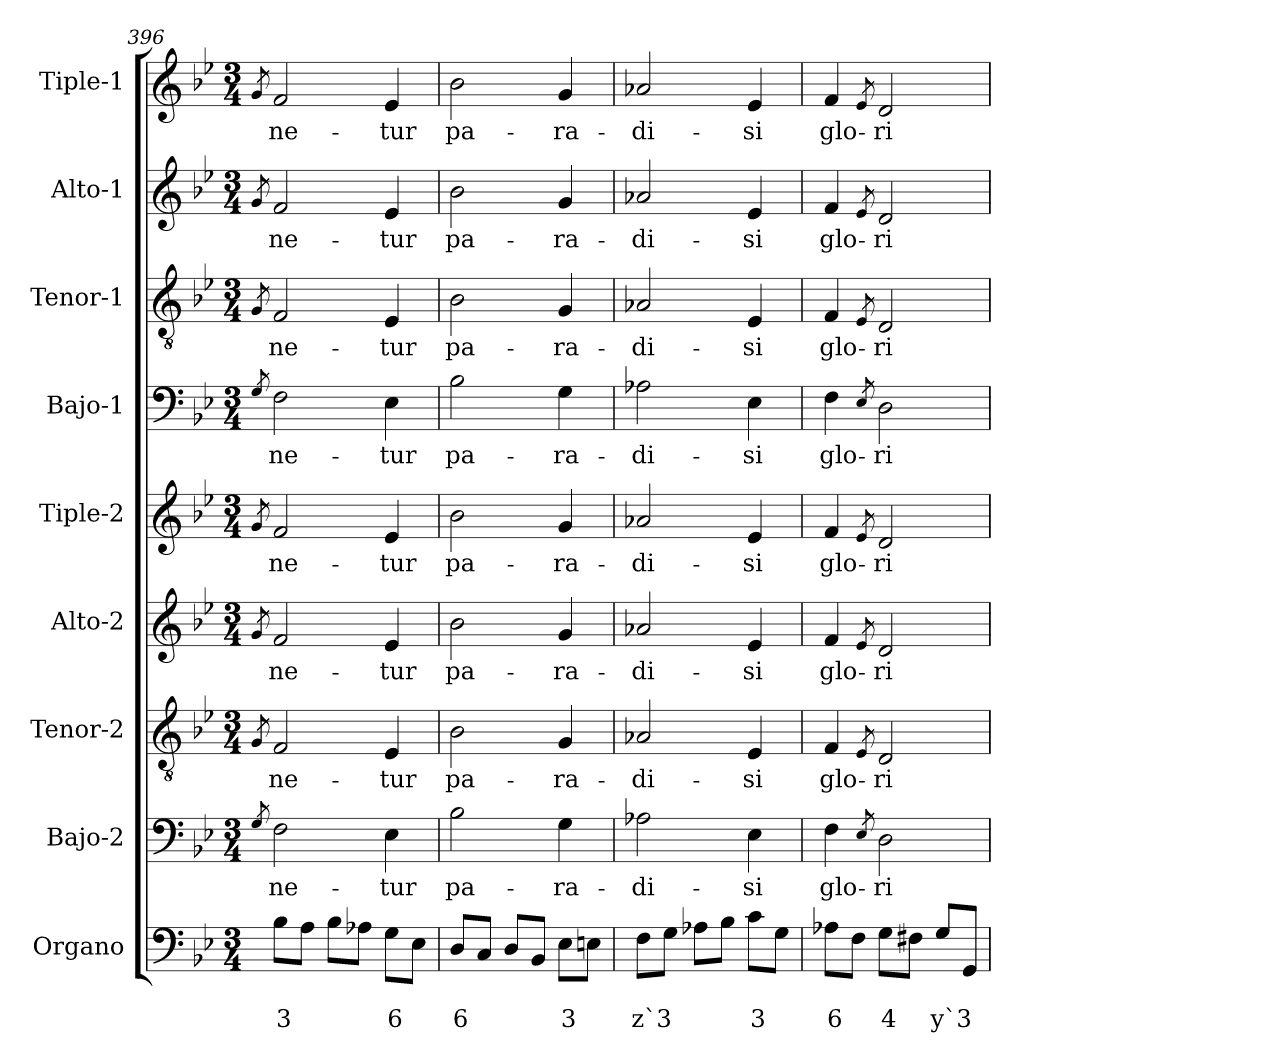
**kern	**text	**text	**kern	**text	**kern	**text	**kern	**text	**kern	**text	**kern	**text	**kern	**text	**kern	**text	**kern	**text
*part9	*part9	*part9	*part8	*part8	*part7	*part7	*part6	*part6	*part5	*part5	*part4	*part4	*part3	*part3	*part2	*part2	*part1	*part1
*staff9	*staff9	*staff9	*staff8	*staff8	*staff7	*staff7	*staff6	*staff6	*staff5	*staff5	*staff4	*staff4	*staff3	*staff3	*staff2	*staff2	*staff1	*staff1
*I"Organo	*	*	*I"Bajo-2	*	*I"Tenor-2	*	*I"Alto-2	*	*I"Tiple-2	*	*I"Bajo-1	*	*I"Tenor-1	*	*I"Alto-1	*	*I"Tiple-1	*
*	*	*	*I'B-2	*	*I'T-2	*	*I'A-2	*	*	*	*I'B1	*	*I'T1	*	*I'A1	*	*	*
*clefF4	*	*	*clefF4	*	*clefGv2	*	*clefG2	*	*clefG2	*	*clefF4	*	*clefGv2	*	*clefG2	*	*clefG2	*
*k[b-e-]	*	*	*k[b-e-]	*	*k[b-e-]	*	*k[b-e-]	*	*k[b-e-]	*	*k[b-e-]	*	*k[b-e-]	*	*k[b-e-]	*	*k[b-e-]	*
*B-:	*	*	*B-:	*	*B-:	*	*B-:	*	*B-:	*	*B-:	*	*B-:	*	*B-:	*	*B-:	*
*M3/4	*	*	*M3/4	*	*M3/4	*	*M3/4	*	*M3/4	*	*M3/4	*	*M3/4	*	*M3/4	*	*M3/4	*
=396	=396	=396	=396	=396	=396	=396	=396	=396	=396	=396	=396	=396	=396	=396	=396	=396	=396	=396
.	.	.	8qG/	.	8qG/	.	8qg/	.	8qg/	.	8qG/	.	8qG/	.	8qg/	.	8qg/	.
!	!	!LO:LY:b	!	!	!	!	!	!	!	!	!	!	!	!	!	!	!	!
!	!	!	!	!LO:LY:b	!	!	!	!	!	!	!	!	!	!	!	!	!	!
!	!	!	!	!	!	!LO:LY:b	!	!	!	!	!	!	!	!	!	!	!	!
!	!	!	!	!	!	!	!	!LO:LY:b	!	!	!	!	!	!	!	!	!	!
!	!	!	!	!	!	!	!	!	!	!LO:LY:b	!	!	!	!	!	!	!	!
!	!	!	!	!	!	!	!	!	!	!	!	!LO:LY:b	!	!	!	!	!	!
!	!	!	!	!	!	!	!	!	!	!	!	!	!	!LO:LY:b	!	!	!	!
!	!	!	!	!	!	!	!	!	!	!	!	!	!	!	!	!LO:LY:b	!	!
!	!	!	!	!	!	!	!	!	!	!	!	!	!	!	!	!	!	!LO:LY:b
8B-\L	.	3	2F\	-ne-	2F/	-ne-	2f/	-ne-	2f/	-ne-	2F\	-ne-	2F/	-ne-	2f/	-ne-	2f/	-ne-
8A\J	.	.	.	.	.	.	.	.	.	.	.	.	.	.	.	.	.	.
8B-\L	.	.	.	.	.	.	.	.	.	.	.	.	.	.	.	.	.	.
8A-X\J	.	.	.	.	.	.	.	.	.	.	.	.	.	.	.	.	.	.
!	!	!LO:LY:b	!	!	!	!	!	!	!	!	!	!	!	!	!	!	!	!
!	!	!	!	!LO:LY:b	!	!	!	!	!	!	!	!	!	!	!	!	!	!
!	!	!	!	!	!	!LO:LY:b	!	!	!	!	!	!	!	!	!	!	!	!
!	!	!	!	!	!	!	!	!LO:LY:b	!	!	!	!	!	!	!	!	!	!
!	!	!	!	!	!	!	!	!	!	!LO:LY:b	!	!	!	!	!	!	!	!
!	!	!	!	!	!	!	!	!	!	!	!	!LO:LY:b	!	!	!	!	!	!
!	!	!	!	!	!	!	!	!	!	!	!	!	!	!LO:LY:b	!	!	!	!
!	!	!	!	!	!	!	!	!	!	!	!	!	!	!	!	!LO:LY:b	!	!
!	!	!	!	!	!	!	!	!	!	!	!	!	!	!	!	!	!	!LO:LY:b
8G\L	.	6	4E-\	-tur	4E-/	-tur	4e-/	-tur	4e-/	-tur	4E-\	-tur	4E-/	-tur	4e-/	-tur	4e-/	-tur
8E-\J	.	.	.	.	.	.	.	.	.	.	.	.	.	.	.	.	.	.
=397	=397	=397	=397	=397	=397	=397	=397	=397	=397	=397	=397	=397	=397	=397	=397	=397	=397	=397
!	!	!LO:LY:b	!	!	!	!	!	!	!	!	!	!	!	!	!	!	!	!
!	!	!	!	!LO:LY:b	!	!	!	!	!	!	!	!	!	!	!	!	!	!
!	!	!	!	!	!	!LO:LY:b	!	!	!	!	!	!	!	!	!	!	!	!
!	!	!	!	!	!	!	!	!LO:LY:b	!	!	!	!	!	!	!	!	!	!
!	!	!	!	!	!	!	!	!	!	!LO:LY:b	!	!	!	!	!	!	!	!
!	!	!	!	!	!	!	!	!	!	!	!	!LO:LY:b	!	!	!	!	!	!
!	!	!	!	!	!	!	!	!	!	!	!	!	!	!LO:LY:b	!	!	!	!
!	!	!	!	!	!	!	!	!	!	!	!	!	!	!	!	!LO:LY:b	!	!
!	!	!	!	!	!	!	!	!	!	!	!	!	!	!	!	!	!	!LO:LY:b
8D/L	.	6	2B-\	pa-	2B-\	pa-	2b-\	pa-	2b-\	pa-	2B-\	pa-	2B-\	pa-	2b-\	pa-	2b-\	pa-
8C/J	.	.	.	.	.	.	.	.	.	.	.	.	.	.	.	.	.	.
8D/L	.	.	.	.	.	.	.	.	.	.	.	.	.	.	.	.	.	.
8BB-/J	.	.	.	.	.	.	.	.	.	.	.	.	.	.	.	.	.	.
!	!	!LO:LY:b	!	!	!	!	!	!	!	!	!	!	!	!	!	!	!	!
!	!	!	!	!LO:LY:b	!	!	!	!	!	!	!	!	!	!	!	!	!	!
!	!	!	!	!	!	!LO:LY:b	!	!	!	!	!	!	!	!	!	!	!	!
!	!	!	!	!	!	!	!	!LO:LY:b	!	!	!	!	!	!	!	!	!	!
!	!	!	!	!	!	!	!	!	!	!LO:LY:b	!	!	!	!	!	!	!	!
!	!	!	!	!	!	!	!	!	!	!	!	!LO:LY:b	!	!	!	!	!	!
!	!	!	!	!	!	!	!	!	!	!	!	!	!	!LO:LY:b	!	!	!	!
!	!	!	!	!	!	!	!	!	!	!	!	!	!	!	!	!LO:LY:b	!	!
!	!	!	!	!	!	!	!	!	!	!	!	!	!	!	!	!	!	!LO:LY:b
8E-\L	.	3	4G\	-ra-	4G/	-ra-	4g/	-ra-	4g/	-ra-	4G\	-ra-	4G/	-ra-	4g/	-ra-	4g/	-ra-
8En\J	.	.	.	.	.	.	.	.	.	.	.	.	.	.	.	.	.	.
!!LO:PB:g=z
=398	=398	=398	=398	=398	=398	=398	=398	=398	=398	=398	=398	=398	=398	=398	=398	=398	=398	=398
!	!	!LO:LY:b	!	!	!	!	!	!	!	!	!	!	!	!	!	!	!	!
!	!	!	!	!LO:LY:b	!	!	!	!	!	!	!	!	!	!	!	!	!	!
!	!	!	!	!	!	!LO:LY:b	!	!	!	!	!	!	!	!	!	!	!	!
!	!	!	!	!	!	!	!	!LO:LY:b	!	!	!	!	!	!	!	!	!	!
!	!	!	!	!	!	!	!	!	!	!LO:LY:b	!	!	!	!	!	!	!	!
!	!	!	!	!	!	!	!	!	!	!	!	!LO:LY:b	!	!	!	!	!	!
!	!	!	!	!	!	!	!	!	!	!	!	!	!	!LO:LY:b	!	!	!	!
!	!	!	!	!	!	!	!	!	!	!	!	!	!	!	!	!LO:LY:b	!	!
!	!	!	!	!	!	!	!	!	!	!	!	!	!	!	!	!	!	!LO:LY:b
8F\L	.	z`3	2A-X\	-di-	2A-X/	-di-	2a-X/	-di-	2a-X/	-di-	2A-X\	-di-	2A-X/	-di-	2a-X/	-di-	2a-X/	-di-
8G\J	.	.	.	.	.	.	.	.	.	.	.	.	.	.	.	.	.	.
8A-X\L	.	.	.	.	.	.	.	.	.	.	.	.	.	.	.	.	.	.
8B-\J	.	.	.	.	.	.	.	.	.	.	.	.	.	.	.	.	.	.
!	!	!LO:LY:b	!	!	!	!	!	!	!	!	!	!	!	!	!	!	!	!
!	!	!	!	!LO:LY:b	!	!	!	!	!	!	!	!	!	!	!	!	!	!
!	!	!	!	!	!	!LO:LY:b	!	!	!	!	!	!	!	!	!	!	!	!
!	!	!	!	!	!	!	!	!LO:LY:b	!	!	!	!	!	!	!	!	!	!
!	!	!	!	!	!	!	!	!	!	!LO:LY:b	!	!	!	!	!	!	!	!
!	!	!	!	!	!	!	!	!	!	!	!	!LO:LY:b	!	!	!	!	!	!
!	!	!	!	!	!	!	!	!	!	!	!	!	!	!LO:LY:b	!	!	!	!
!	!	!	!	!	!	!	!	!	!	!	!	!	!	!	!	!LO:LY:b	!	!
!	!	!	!	!	!	!	!	!	!	!	!	!	!	!	!	!	!	!LO:LY:b
8c\L	.	3	4E-\	-si	4E-/	-si	4e-/	-si	4e-/	-si	4E-\	-si	4E-/	-si	4e-/	-si	4e-/	-si
8G\J	.	.	.	.	.	.	.	.	.	.	.	.	.	.	.	.	.	.
=399	=399	=399	=399	=399	=399	=399	=399	=399	=399	=399	=399	=399	=399	=399	=399	=399	=399	=399
!	!	!LO:LY:b	!	!	!	!	!	!	!	!	!	!	!	!	!	!	!	!
!	!	!	!	!LO:LY:b	!	!	!	!	!	!	!	!	!	!	!	!	!	!
!	!	!	!	!	!	!LO:LY:b	!	!	!	!	!	!	!	!	!	!	!	!
!	!	!	!	!	!	!	!	!LO:LY:b	!	!	!	!	!	!	!	!	!	!
!	!	!	!	!	!	!	!	!	!	!LO:LY:b	!	!	!	!	!	!	!	!
!	!	!	!	!	!	!	!	!	!	!	!	!LO:LY:b	!	!	!	!	!	!
!	!	!	!	!	!	!	!	!	!	!	!	!	!	!LO:LY:b	!	!	!	!
!	!	!	!	!	!	!	!	!	!	!	!	!	!	!	!	!LO:LY:b	!	!
!	!	!	!	!	!	!	!	!	!	!	!	!	!	!	!	!	!	!LO:LY:b
8A-X\L	.	6	4F\	glo-	4F/	glo-	4f/	glo-	4f/	glo-	4F\	glo-	4F/	glo-	4f/	glo-	4f/	glo-
8F\J	.	.	.	.	.	.	.	.	.	.	.	.	.	.	.	.	.	.
.	.	.	8qE-/	.	8qE-/	.	8qe-/	.	8qe-/	.	8qE-/	.	8qE-/	.	8qe-/	.	8qe-/	.
!	!	!LO:LY:b	!	!	!	!	!	!	!	!	!	!	!	!	!	!	!	!
!	!	!	!	!LO:LY:b	!	!	!	!	!	!	!	!	!	!	!	!	!	!
!	!	!	!	!	!	!LO:LY:b	!	!	!	!	!	!	!	!	!	!	!	!
!	!	!	!	!	!	!	!	!LO:LY:b	!	!	!	!	!	!	!	!	!	!
!	!	!	!	!	!	!	!	!	!	!LO:LY:b	!	!	!	!	!	!	!	!
!	!	!	!	!	!	!	!	!	!	!	!	!LO:LY:b	!	!	!	!	!	!
!	!	!	!	!	!	!	!	!	!	!	!	!	!	!LO:LY:b	!	!	!	!
!	!	!	!	!	!	!	!	!	!	!	!	!	!	!	!	!LO:LY:b	!	!
!	!	!	!	!	!	!	!	!	!	!	!	!	!	!	!	!	!	!LO:LY:b
8G\L	.	4	2D\	-ri-	2D/	-ri-	2d/	-ri-	2d/	-ri-	2D\	-ri-	2D/	-ri-	2d/	-ri-	2d/	-ri-
8F#X\J	.	.	.	.	.	.	.	.	.	.	.	.	.	.	.	.	.	.
!	!	!LO:LY:b	!	!	!	!	!	!	!	!	!	!	!	!	!	!	!	!
8G/L	.	y`3	.	.	.	.	.	.	.	.	.	.	.	.	.	.	.	.
8GG/J	.	.	.	.	.	.	.	.	.	.	.	.	.	.	.	.	.	.
=	=	=	=	=	=	=	=	=	=	=	=	=	=	=	=	=	=	=
*-	*-	*-	*-	*-	*-	*-	*-	*-	*-	*-	*-	*-	*-	*-	*-	*-	*-	*-
